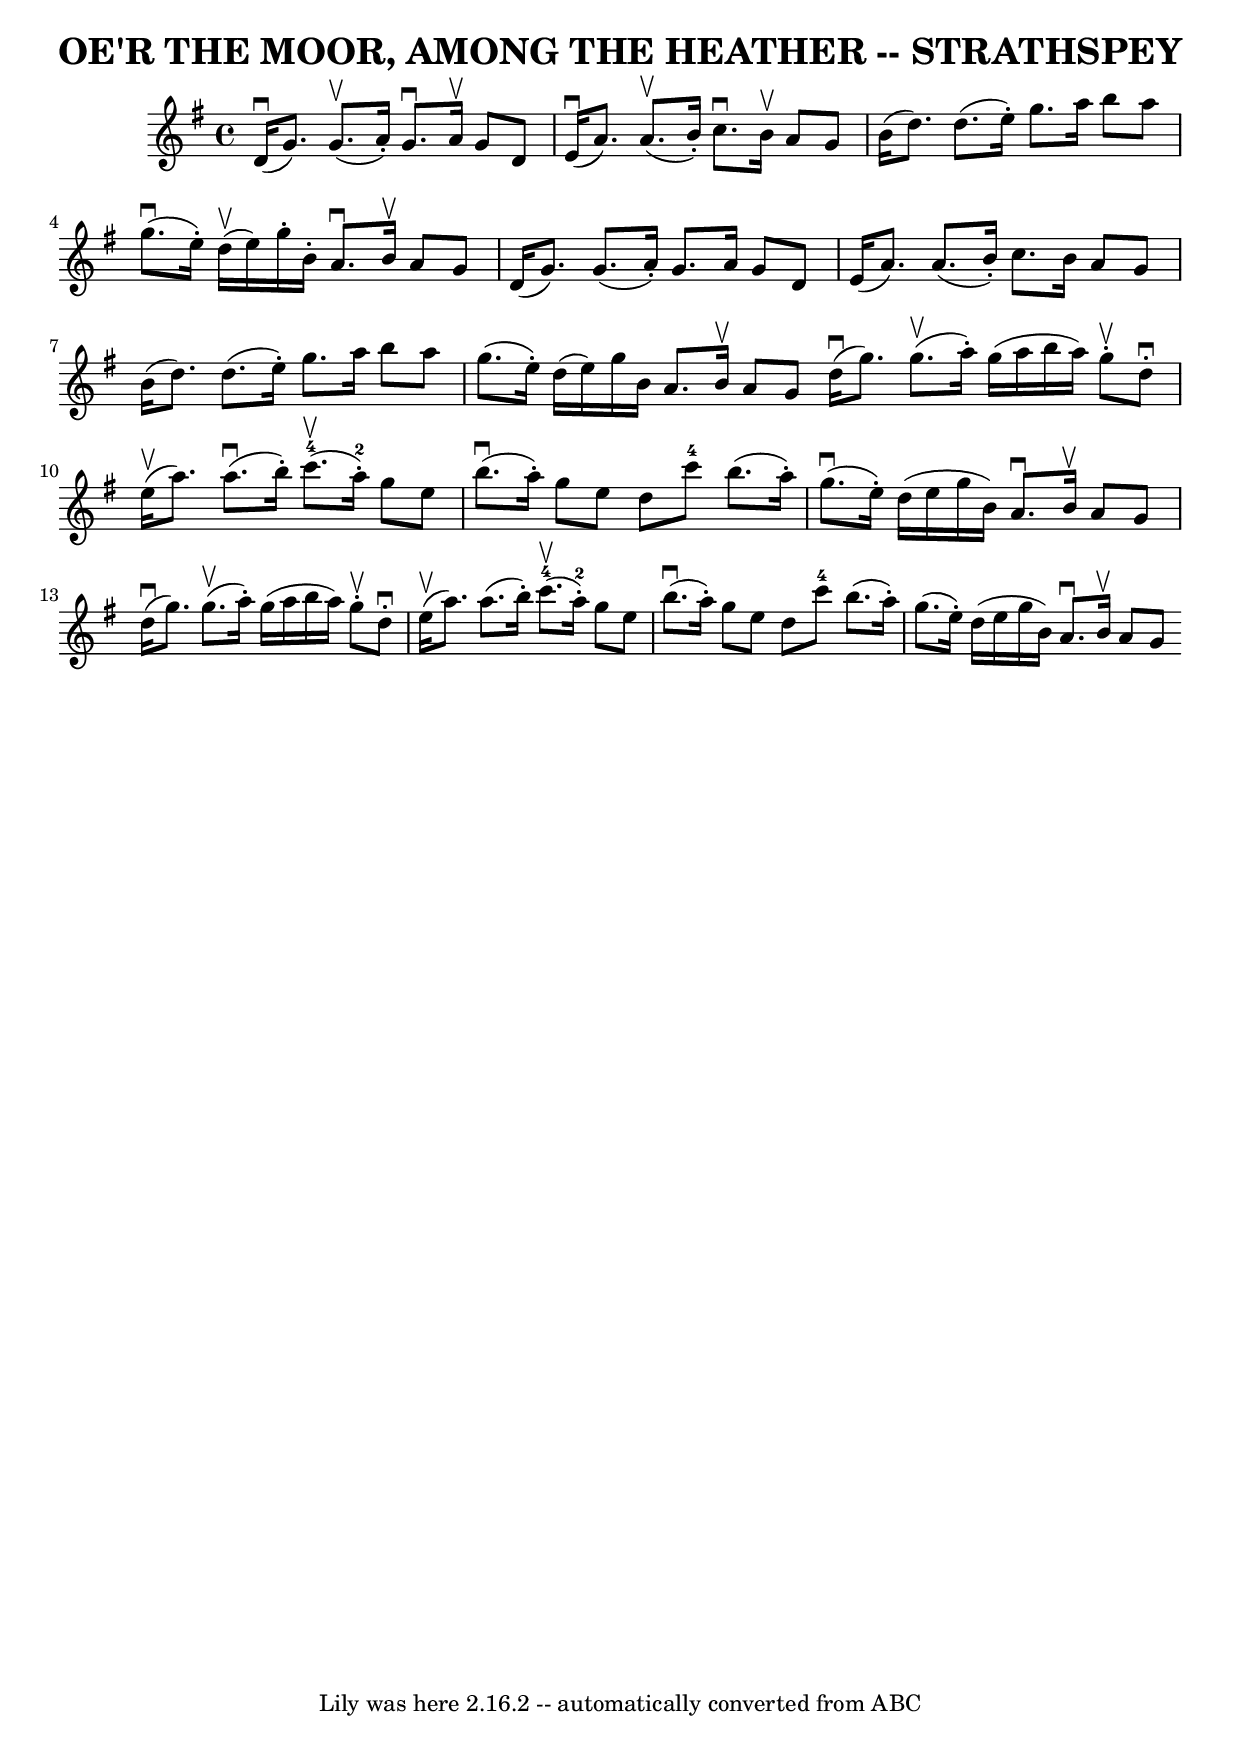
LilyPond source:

\version "2.16.2"
\include "Mammoth.ily"
\header {
  %% book = "Ryan's Mammoth Collection of Fiddle Tunes"
  crossRefNumber = "1"
  footnotes = ""
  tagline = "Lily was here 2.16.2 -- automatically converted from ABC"
  title = "OE'R THE MOOR, AMONG THE HEATHER -- STRATHSPEY"

}
voicedefault =  {


  \override Staff.TimeSignature #'style = #'C
  \time 4/4 
  \key g \major d'16 (^\downbow g'8.) g'8. (^\upbow a'16-.) g'8.^\downbow a'16^\upbow g'8 d'8      |
  e'16 (^\downbow a'8.) a'8. (^\upbow b'16-.) c''8.^\downbow b'16^\upbow a'8 g'8    |
  b'16 (d''8.) d''8. (e''16-.) g''8. a''16 b''8 a''8     |
  g''8. (^\downbow e''16-.) d''16 (^\upbow e''16) g''16-. b'16-. a'8.^\downbow b'16^\upbow a'8 g'8     |
  d'16 (g'8.) g'8. (a'16-.) g'8. a'16 g'8 d'8     |
  e'16 (a'8.) a'8. (b'16-.) c''8. b'16 a'8 g'8    |
  b'16 (d''8.) d''8. ( e''16-.) g''8. a''16 b''8 a''8     |
  g''8. (e''16-.) d''16 (e''16) g''16 b'16 a'8. b'16^\upbow a'8 g'8 \bar " |." d''16 (^\downbow g''8.) g''8. (^\upbow a''16-.) g''16 (a''16 b''16 a''16) g''8^\upbow-. d''8^\downbow-.     |
  e''16 (^\upbow a''8.) a''8. (^\downbow b''16-.) c'''8.-4(^\upbow a''16-2-.) g''8 e''8     |
  b''8. (^\downbow a''16-.) g''8 e''8 d''8 c'''8-4 b''8. (a''16-.)   |
  g''8. (^\downbow e''16-.) d''16 (e''16 g''16 b'16) a'8.^\downbow b'16^\upbow a'8 g'8     |
  d''16 (^\downbow g''8.) g''8. (^\upbow a''16-.) g''16 (a''16 b''16 a''16) g''8^\upbow-. d''8^\downbow-.    |
  e''16 (^\upbow a''8.) a''8. (b''16-.) c'''8.-4(^\upbow a''16-2-.) g''8 e''8    |
  b''8. (^\downbow a''16-.) g''8 e''8 d''8 c'''8-4 b''8. (a''16-.)    |
  g''8. ( e''16-.) d''16 (e''16 g''16 b'16) a'8.^\downbow b'16^\upbow a'8 g'8 \bar " |."   

}

\score{
  <<

    \context Staff="default"
    {
      \voicedefault 
      
    }

  >>
  \layout {
    
  }
  \midi {
  }

}
